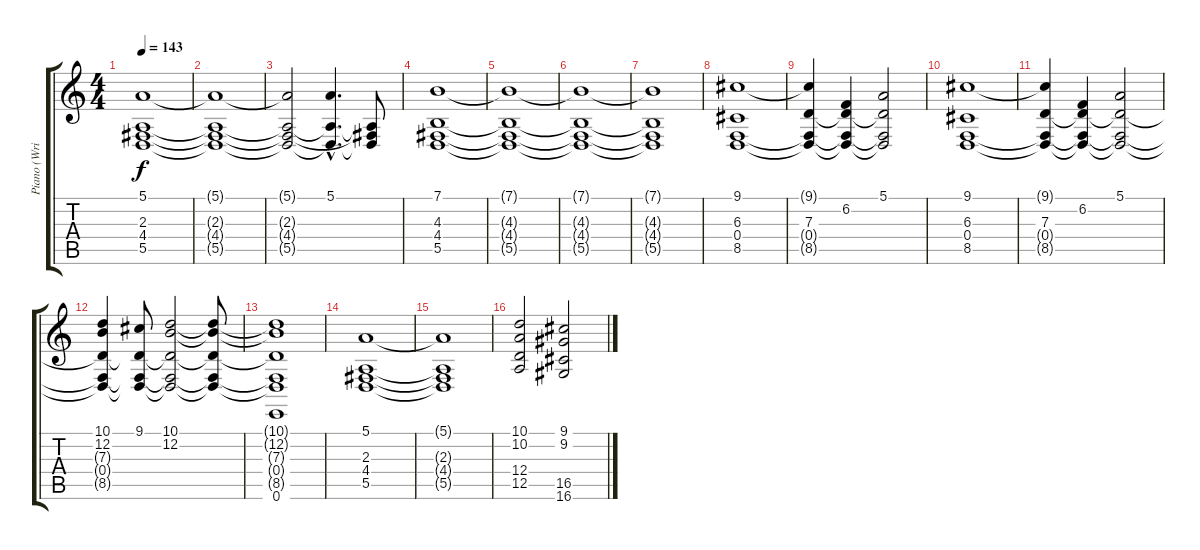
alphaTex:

\track ("Piano (Wright)" "Piano (Wri") {instrument brightacousticpiano}
\staff {score tabs}
\tuning (E4 B3 G3 D3 A2 E2) {hide}
\ts (4 4)
\tempo 143
\clef g2
\ks c
(5.1{t} 2.3{t} 4.4{t} 5.5{t}).1{dy f} |
(5.1{t} 2.3{t} 4.4{t} 5.5{t}).1 |
(5.1{t} 2.3{t} 4.4{t} 5.5{t}).2 (5.1{hac} 2.3{hac t} 5.5{hac t}).4{d} (2.3{t} 4.4{t} 5.5{t}).8 |
(7.1 4.3 4.4 5.5).1 |
(7.1{t} 4.3{t} 4.4{t} 5.5{t}).1 |
(7.1{t} 4.3{t} 4.4{t} 5.5{t}).1 |
(7.1{t} 4.3{t} 4.4{t} 5.5{t}).1 |
(9.1 6.3 0.4 8.5).1 |
(9.1{t} 7.3 0.4{t} 8.5{t}).4 (6.2 7.3{t} 0.4{t} 8.5{t}).4 (5.1 7.3{t} 0.4{t} 8.5{t}).2 |
(9.1 6.3 0.4 8.5).1 |
(9.1{t} 7.3 0.4{t} 8.5{t}).4 (6.2 7.3{t} 0.4{t} 8.5{t}).4 (5.1 7.3{t} 0.4{t} 8.5{t}).2 |
(10.1 12.2 7.3{t} 0.4{t} 8.5{t}).4 (9.1 7.3{t} 0.4{t} 8.5{t}).8 (10.1 12.2 7.3{t} 0.4{t} 8.5{t}).2 (10.1{t} 12.2{t} 7.3{t} 0.4{t} 8.5{t}).8 |
(10.1{t} 12.2{t} 7.3{t} 0.4{t} 8.5{t} 0.6).1 |
(5.1 2.3 4.4 5.5).1 |
(5.1{t} 2.3{t} 4.4{t} 5.5{t}).1 |
(10.1 10.2 12.4 12.5).2 (9.1 9.2 16.5 16.6).2
